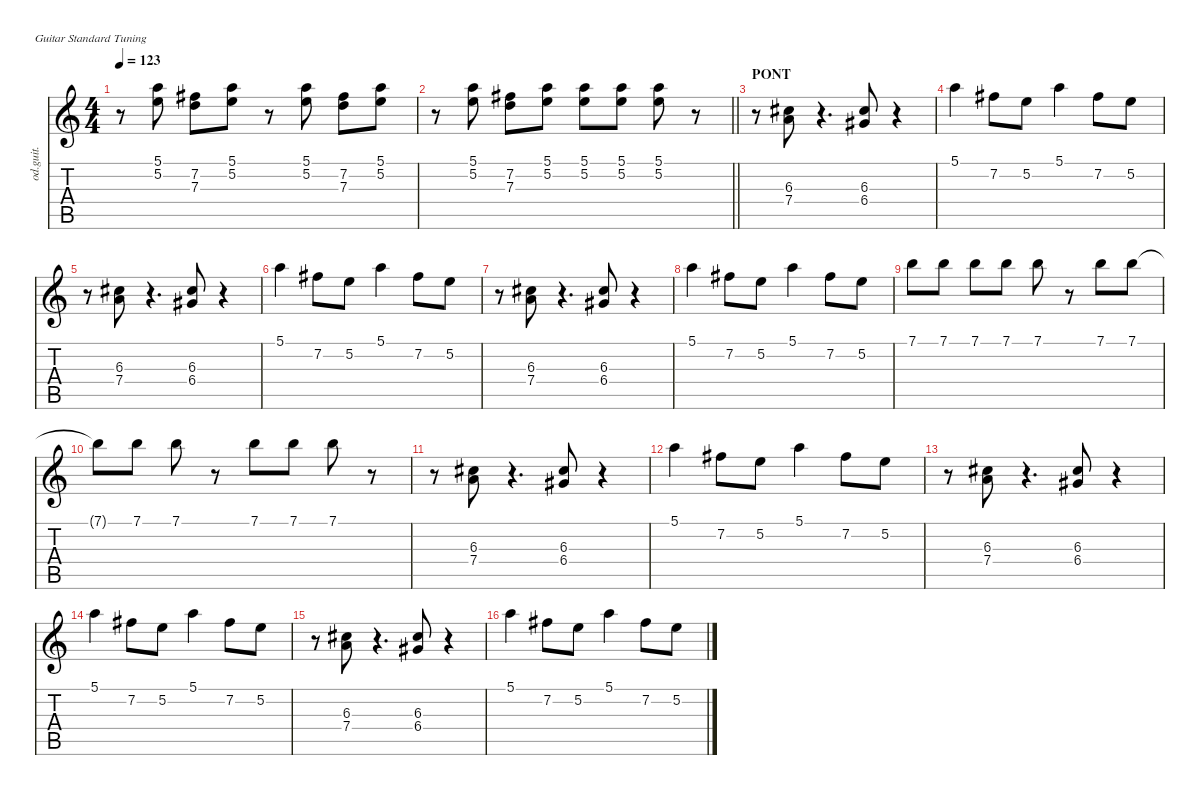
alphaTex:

\defaultSystemsLayout 4
\hideDynamics
\bracketExtendMode nobrackets
\otherSystemsTrackNameOrientation horizontal
\track ("Guitar 1" "od.guit.") {defaultSystemsLayout 4 instrument overdrivenguitar}
\staff {score tabs}
\tuning (E4 B3 G3 D3 A2 E2)
\ts (4 4)
\tempo 123
\clef g2
\ks c
r.8{dy f beam Down} (5.1 5.2).8{dy mp beam Down} (7.2{acc #} 7.3).8{dy mf beam Down} (5.1 5.2).8{dy mp beam Down} r.8{beam Down} (5.1 5.2).8{beam Down} (7.2{acc #} 7.3).8{dy mf beam Down} (5.1 5.2).8{dy mp beam Down} |
\barLineRight lightlight
r.8{beam Down} (5.1 5.2).8{beam Down} (7.2{acc #} 7.3).8{dy mf beam Down} (5.1 5.2).8{dy mp beam Down} (5.1 5.2).8{beam Down} (5.1 5.2).8{dy mf beam Down} (5.1 5.2).8{beam Down} r.8{beam Down} |
\section ("" "PONT")
r.8{beam Down} (6.3{acc #} 7.4).8{dy ff beam Down} r.4{d beam Down} (6.3{acc #} 6.4{acc #}).8{beam Up} r.4{beam Up} |
5.1.4{beam Down} 7.2{acc #}.8{dy f beam Down} 5.2.8{beam Down} 5.1.4{dy ff beam Down} 7.2{acc #}.8{dy f beam Down} 5.2.8{beam Down} |
r.8{beam Down} (6.3{acc #} 7.4).8{dy ff beam Down} r.4{d beam Down} (6.3{acc #} 6.4{acc #}).8{beam Up} r.4{beam Up} |
5.1.4{beam Down} 7.2{acc #}.8{dy f beam Down} 5.2.8{beam Down} 5.1.4{dy ff beam Down} 7.2{acc #}.8{dy f beam Down} 5.2.8{beam Down} |
r.8{beam Down} (6.3{acc #} 7.4).8{dy ff beam Down} r.4{d beam Down} (6.3{acc #} 6.4{acc #}).8{beam Up} r.4{beam Up} |
5.1.4{beam Down} 7.2{acc #}.8{dy f beam Down} 5.2.8{beam Down} 5.1.4{dy ff beam Down} 7.2{acc #}.8{dy f beam Down} 5.2.8{beam Down} |
7.1.8{dy ff beam Down} 7.1.8{beam Down} 7.1.8{beam Down} 7.1.8{beam Down} 7.1.8{beam Down} r.8{beam Down} 7.1.8{beam Down} 7.1.8{beam Down} |
7.1{t}.8{beam Down} 7.1.8{beam Down} 7.1.8{beam Down} r.8{beam Down} 7.1.8{beam Down} 7.1.8{beam Down} 7.1.8{beam Down} r.8{beam Down} |
r.8{beam Down} (6.3{acc #} 7.4).8{beam Down} r.4{d beam Down} (6.3{acc #} 6.4{acc #}).8{beam Up} r.4{beam Up} |
5.1.4{beam Down} 7.2{acc #}.8{dy f beam Down} 5.2.8{beam Down} 5.1.4{dy ff beam Down} 7.2{acc #}.8{dy f beam Down} 5.2.8{beam Down} |
r.8{beam Down} (6.3{acc #} 7.4).8{dy ff beam Down} r.4{d beam Down} (6.3{acc #} 6.4{acc #}).8{beam Up} r.4{beam Up} |
5.1.4{beam Down} 7.2{acc #}.8{dy f beam Down} 5.2.8{beam Down} 5.1.4{dy ff beam Down} 7.2{acc #}.8{dy f beam Down} 5.2.8{beam Down} |
r.8{beam Down} (6.3{acc #} 7.4).8{dy ff beam Down} r.4{d beam Down} (6.3{acc #} 6.4{acc #}).8{beam Up} r.4{beam Up} |
5.1.4{beam Down} 7.2{acc #}.8{dy f beam Down} 5.2.8{beam Down} 5.1.4{dy ff beam Down} 7.2{acc #}.8{dy f beam Down} 5.2.8{beam Down}
